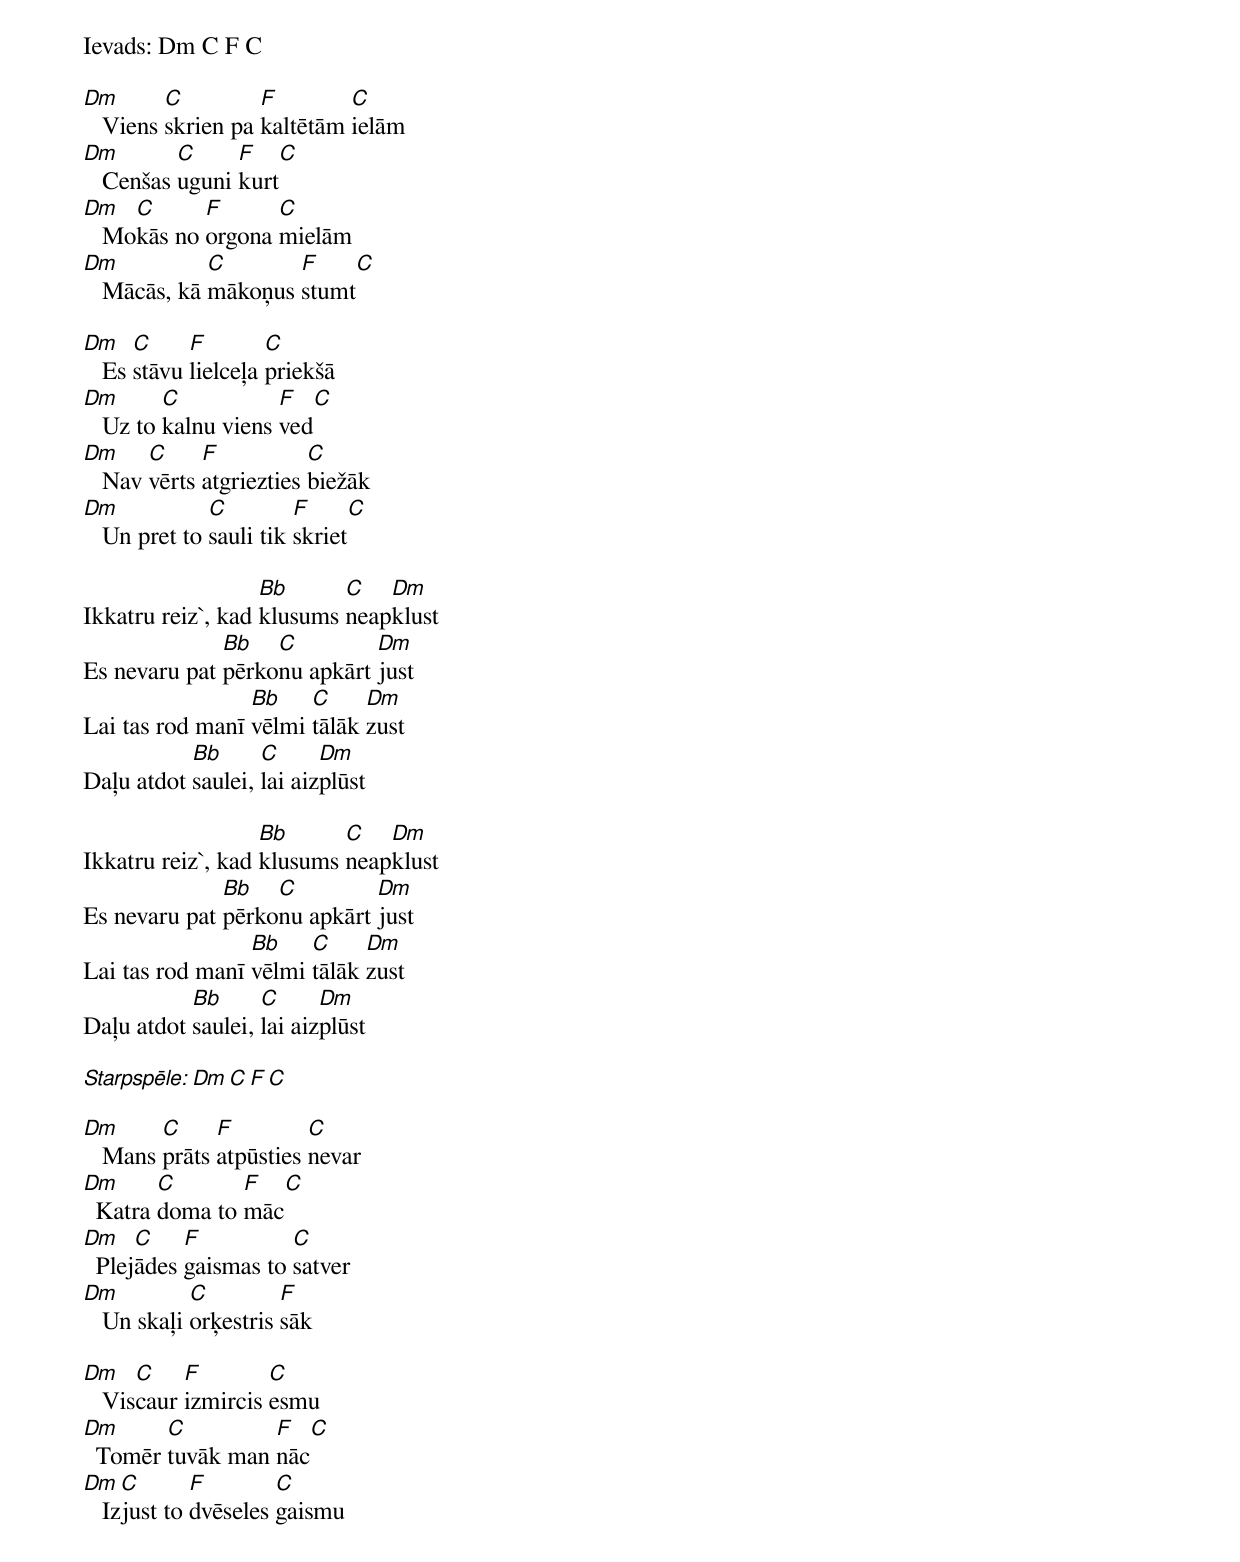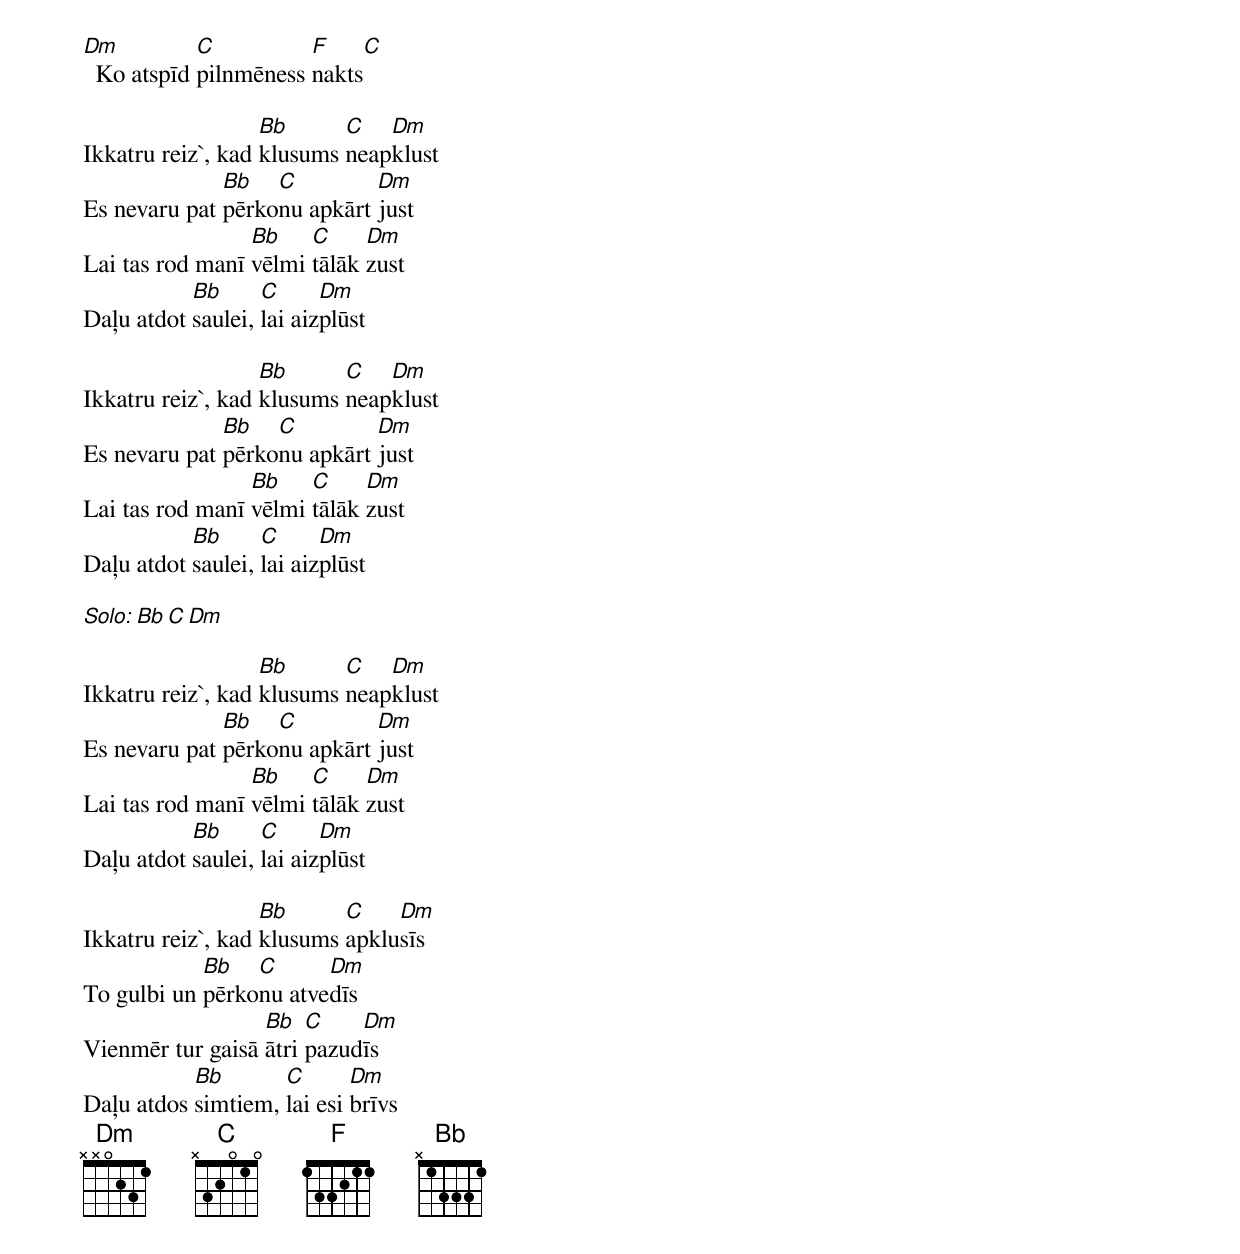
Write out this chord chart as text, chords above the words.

Ievads: Dm C F C

Dm       C         F        C
   Viens skrien pa kaltētām ielām
Dm        C     F    C
   Cenšas uguni kurt
Dm   C      F      C
   Mokās no orgona mielām
Dm           C       F     C
   Mācās, kā mākoņus stumt

Dm    C     F        C
   Es stāvu lielceļa priekšā
Dm       C           F   C
   Uz to kalnu viens ved
Dm     C     F           C
   Nav vērts atgriezties biežāk
Dm            C         F       C
   Un pret to sauli tik skriet

                   Bb      C   Dm
Ikkatru reiz`, kad klusums neapklust
              Bb   C         Dm
Es nevaru pat pērkonu apkārt just
                 Bb    C     Dm
Lai tas rod manī vēlmi tālāk zust
           Bb      C      Dm
Daļu atdot saulei, lai aizplūst

                   Bb      C   Dm
Ikkatru reiz`, kad klusums neapklust
              Bb   C         Dm
Es nevaru pat pērkonu apkārt just
                 Bb    C     Dm
Lai tas rod manī vēlmi tālāk zust
           Bb      C      Dm
Daļu atdot saulei, lai aizplūst

Starpspēle: Dm C F C

Dm      C     F         C
   Mans prāts atpūsties nevar
Dm      C       F   C
  Katra doma to māc
Dm    C    F          C
  Plejādes gaismas to satver
Dm          C         F
   Un skaļi orķestris sāk

Dm    C    F        C
   Viscaur izmircis esmu
Dm      C         F   C
  Tomēr tuvāk man nāc
Dm   C       F        C
   Izjust to dvēseles gaismu
Dm          C          F     C
  Ko atspīd pilnmēness nakts

                   Bb      C   Dm
Ikkatru reiz`, kad klusums neapklust
              Bb   C         Dm
Es nevaru pat pērkonu apkārt just
                 Bb    C     Dm
Lai tas rod manī vēlmi tālāk zust
           Bb      C      Dm
Daļu atdot saulei, lai aizplūst

                   Bb      C   Dm
Ikkatru reiz`, kad klusums neapklust
              Bb   C         Dm
Es nevaru pat pērkonu apkārt just
                 Bb    C     Dm
Lai tas rod manī vēlmi tālāk zust
           Bb      C      Dm
Daļu atdot saulei, lai aizplūst

Solo: Bb C Dm

                   Bb      C   Dm
Ikkatru reiz`, kad klusums neapklust
              Bb   C         Dm
Es nevaru pat pērkonu apkārt just
                 Bb    C     Dm
Lai tas rod manī vēlmi tālāk zust
           Bb      C      Dm
Daļu atdot saulei, lai aizplūst

                   Bb      C    Dm
Ikkatru reiz`, kad klusums apklusīs
            Bb   C      Dm
To gulbi un pērkonu atvedīs
                  Bb   C    Dm
Vienmēr tur gaisā ātri pazudīs
           Bb       C       Dm
Daļu atdos simtiem, lai esi brīvs
